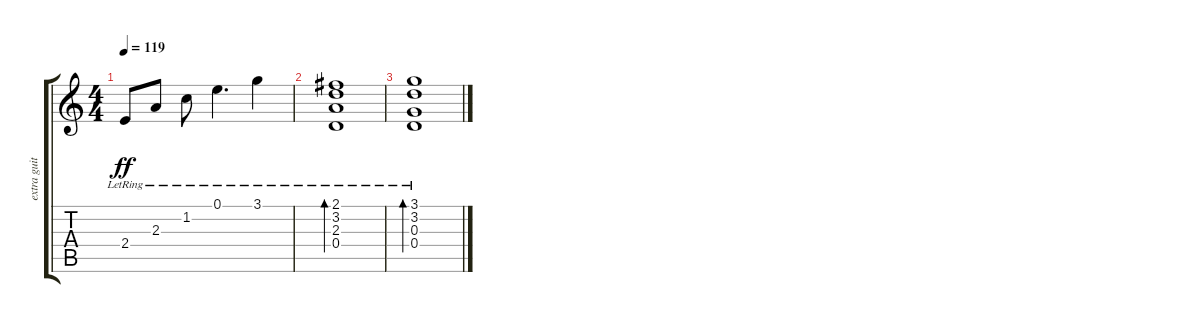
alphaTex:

\track ("extra guitar" "extra guit") {instrument electricguitarclean}
\staff {score tabs}
\tuning (E4 B3 G3 D3 A2 E2) {hide}
\ts (4 4)
\tempo 119
\clef g2
\ks c
2.4{lr}.8{dy ff} 2.3{lr}.8 1.2{lr}.8 0.1{lr}.4{d} 3.1{lr}.4 |
(2.1{lr} 3.2 2.3 0.4).1{bd 60} |
(3.1 3.2 0.3 0.4{lr}).1{bd 60}
